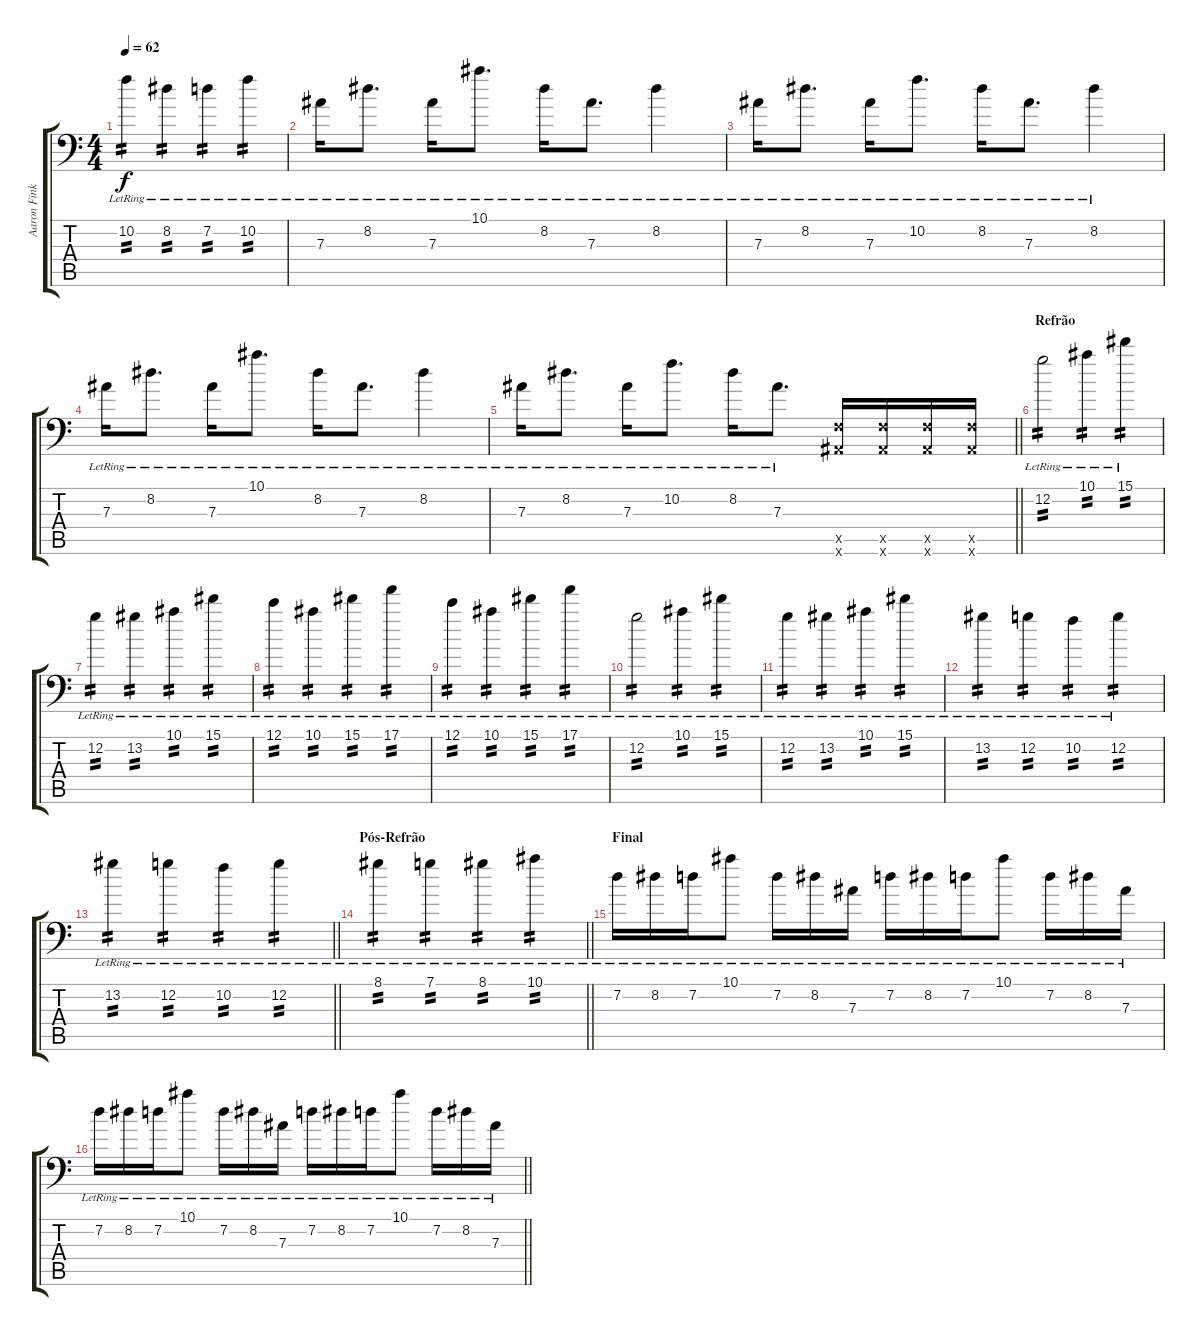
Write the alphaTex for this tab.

\track ("Aaron Fink" "Aaron Fink") {instrument electricguitarclean}
\staff {score tabs}
\tuning (C4 G3 Eb3 Bb2 F2 Bb1) {hide}
\ts (4 4)
\tempo 62
\clef f4
\ks c
10.2{lr}.4{tp 2 dy f} 8.2{lr}.4{tp 2} 7.2{lr}.4{tp 2} 10.2{lr}.4{tp 2} |
7.3{lr}.16 8.2{lr}.8{d} 7.3{lr}.16 10.1{lr}.8{d} 8.2{lr}.16 7.3{lr}.8{d} 8.2{lr}.4 |
7.3{lr}.16 8.2{lr}.8{d} 7.3{lr}.16 10.2{lr}.8{d} 8.2{lr}.16 7.3{lr}.8{d} 8.2{lr}.4 |
7.3{lr}.16 8.2{lr}.8{d} 7.3{lr}.16 10.1{lr}.8{d} 8.2{lr}.16 7.3{lr}.8{d} 8.2{lr}.4 |
\barLineRight lightlight
7.3{lr}.16 8.2{lr}.8{d} 7.3{lr}.16 10.2{lr}.8{d} 8.2{lr}.16 7.3{lr}.8{d} (0.5{x} 0.6{x}).16 (0.5{x} 0.6{x}).16 (0.5{x} 0.6{x}).16 (0.5{x} 0.6{x}).16 |
\section ("" "Refrão")
12.2{lr}.2{tp 2} 10.1{lr}.4{tp 2} 15.1{lr}.4{tp 2} |
12.2{lr}.4{tp 2} 13.2{lr}.4{tp 2} 10.1{lr}.4{tp 2} 15.1{lr}.4{tp 2} |
12.1{lr}.4{tp 2} 10.1{lr}.4{tp 2} 15.1{lr}.4{tp 2} 17.1{lr}.4{tp 2} |
12.1{lr}.4{tp 2} 10.1{lr}.4{tp 2} 15.1{lr}.4{tp 2} 17.1{lr}.4{tp 2} |
12.2{lr}.2{tp 2} 10.1{lr}.4{tp 2} 15.1{lr}.4{tp 2} |
12.2{lr}.4{tp 2} 13.2{lr}.4{tp 2} 10.1{lr}.4{tp 2} 15.1{lr}.4{tp 2} |
13.2{lr}.4{tp 2} 12.2{lr}.4{tp 2} 10.2{lr}.4{tp 2} 12.2{lr}.4{tp 2} |
\barLineRight lightlight
13.2{lr}.4{tp 2} 12.2{lr}.4{tp 2} 10.2{lr}.4{tp 2} 12.2{lr}.4{tp 2} |
\section ("" "Pós-Refrão")
\barLineRight lightlight
8.1{lr}.4{tp 2} 7.1{lr}.4{tp 2} 8.1{lr}.4{tp 2} 10.1{lr}.4{tp 2} |
\section ("" "Final")
7.2{lr}.16{volume 13} 8.2{lr}.16 7.2{lr}.16 10.1{lr}.8 7.2{lr}.16 8.2{lr}.16 7.3{lr}.16 7.2{lr}.16 8.2{lr}.16 7.2{lr}.16 10.1{lr}.8 7.2{lr}.16 8.2{lr}.16 7.3{lr}.16 |
\barLineRight lightlight
7.2{lr}.16 8.2{lr}.16 7.2{lr}.16 10.1{lr}.8 7.2{lr}.16 8.2{lr}.16 7.3{lr}.16 7.2{lr}.16 8.2{lr}.16 7.2{lr}.16 10.1{lr}.8 7.2{lr}.16 8.2{lr}.16 7.3{lr}.16
